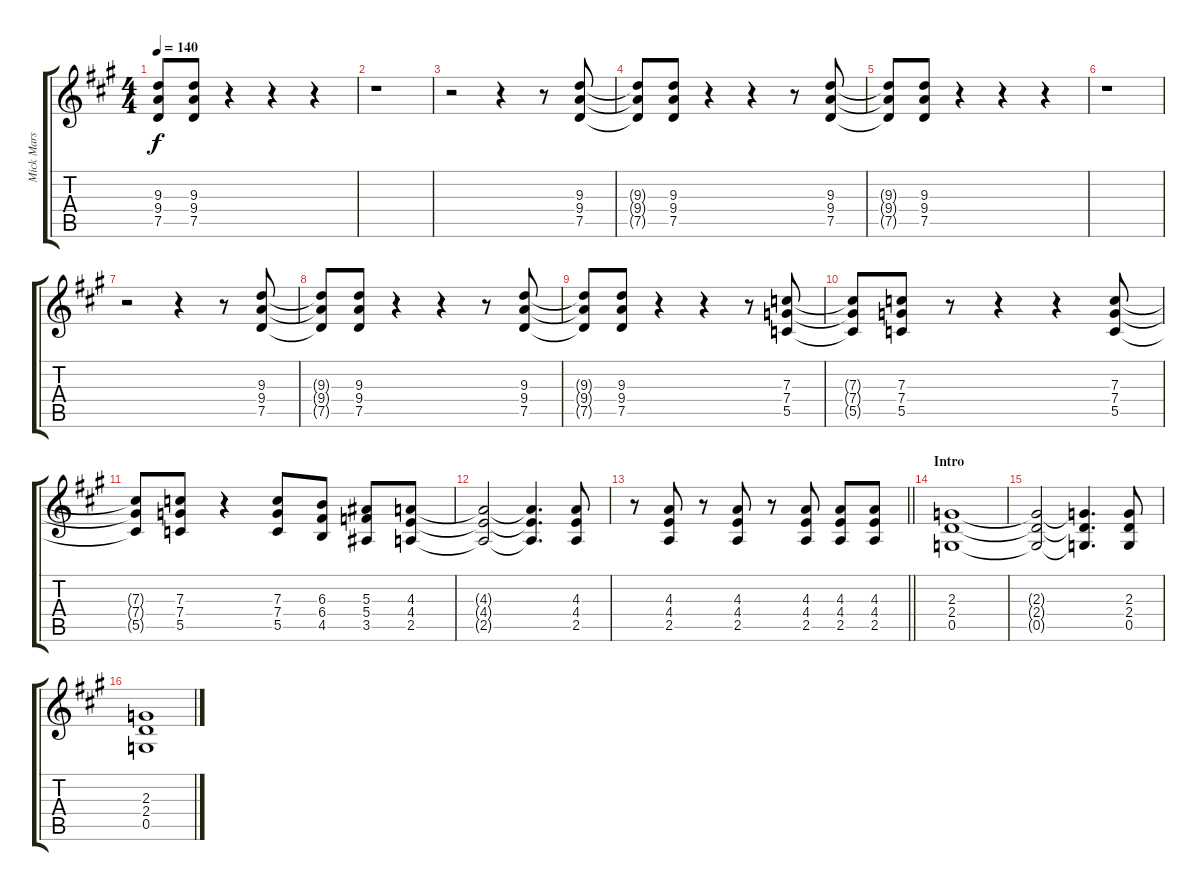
\track ("Mick Mars - Rhytm - Guitar III" "Mick Mars ") {instrument overdrivenguitar}
\staff {score tabs}
\tuning (D4 A3 F3 C3 G2 D2) {hide}
\ts (4 4)
\tempo 140
\clef g2
\ks a
(9.3{t} 9.4{t} 7.5{t}).8{dy f} (9.3 9.4 7.5).8 r.4 r.4 r.4 |
r.1 |
r.2 r.4 r.8 (9.3 9.4 7.5).8 |
(9.3{t} 9.4{t} 7.5{t}).8 (9.3 9.4 7.5).8 r.4 r.4 r.8 (9.3 9.4 7.5).8 |
(9.3{t} 9.4{t} 7.5{t}).8 (9.3 9.4 7.5).8 r.4 r.4 r.4 |
r.1 |
r.2 r.4 r.8 (9.3 9.4 7.5).8 |
(9.3{t} 9.4{t} 7.5{t}).8 (9.3 9.4 7.5).8 r.4 r.4 r.8 (9.3 9.4 7.5).8 |
(9.3{t} 9.4{t} 7.5{t}).8 (9.3 9.4 7.5).8 r.4 r.4 r.8 (7.3 7.4 5.5).8 |
(7.3{t} 7.4{t} 5.5{t}).8 (7.3 7.4 5.5).8 r.8 r.4 r.4 (7.3 7.4 5.5).8 |
(7.3{t} 7.4{t} 5.5{t}).8 (7.3 7.4 5.5).8 r.4 (7.3 7.4 5.5).8 (6.3 6.4 4.5).8 (5.3 5.4 3.5).8 (4.3 4.4 2.5).8 |
(4.3{t} 4.4{t} 2.5{t}).2 (4.3{t} 4.4{t} 2.5{t}).4{d} (4.3 4.4 2.5).8 |
\barLineRight lightlight
r.8 (4.3 4.4 2.5).8 r.8 (4.3 4.4 2.5).8 r.8 (4.3 4.4 2.5).8 (4.3 4.4 2.5).8 (4.3 4.4 2.5).8 |
\section ("" "Intro")
(2.3 2.4 0.5).1 |
(2.3{t} 2.4{t} 0.5{t}).2 (2.3{t} 2.4{t} 0.5{t}).4{d} (2.3 2.4 0.5).8 |
(2.3 2.4 0.5).1
